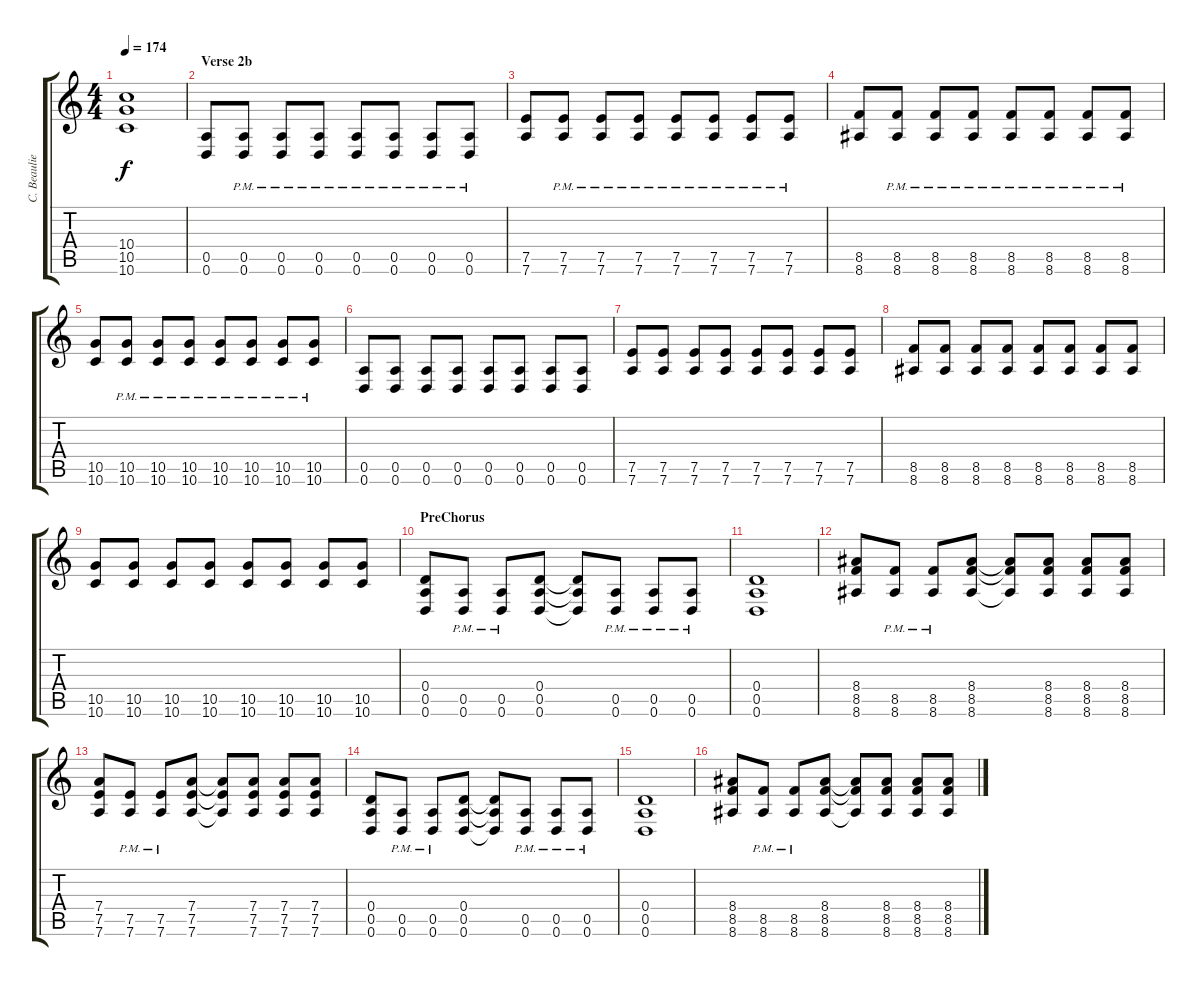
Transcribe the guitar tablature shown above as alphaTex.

\track ("C. Beaulieu" "C. Beaulie") {instrument overdrivenguitar}
\staff {score tabs}
\tuning (E4 B3 G3 D3 A2 D2) {hide}
\ts (4 4)
\tempo 174
\clef g2
\ks c
(10.4 10.5 10.6).1{dy f} |
\section ("" "Verse 2b")
(0.5 0.6).8 (0.5{pm} 0.6{pm}).8 (0.5{pm} 0.6{pm}).8 (0.5{pm} 0.6{pm}).8 (0.5{pm} 0.6{pm}).8 (0.5{pm} 0.6{pm}).8 (0.5{pm} 0.6{pm}).8 (0.5{pm} 0.6{pm}).8 |
(7.5 7.6).8 (7.5{pm} 7.6{pm}).8 (7.5{pm} 7.6{pm}).8 (7.5{pm} 7.6{pm}).8 (7.5{pm} 7.6{pm}).8 (7.5{pm} 7.6{pm}).8 (7.5{pm} 7.6{pm}).8 (7.5{pm} 7.6{pm}).8 |
(8.5 8.6).8 (8.5{pm} 8.6{pm}).8 (8.5{pm} 8.6{pm}).8 (8.5{pm} 8.6{pm}).8 (8.5{pm} 8.6{pm}).8 (8.5{pm} 8.6{pm}).8 (8.5{pm} 8.6{pm}).8 (8.5{pm} 8.6{pm}).8 |
(10.5 10.6).8 (10.5{pm} 10.6{pm}).8 (10.5{pm} 10.6{pm}).8 (10.5{pm} 10.6{pm}).8 (10.5{pm} 10.6{pm}).8 (10.5{pm} 10.6{pm}).8 (10.5{pm} 10.6{pm}).8 (10.5{pm} 10.6{pm}).8 |
(0.5 0.6).8 (0.5 0.6).8 (0.5 0.6).8 (0.5 0.6).8 (0.5 0.6).8 (0.5 0.6).8 (0.5 0.6).8 (0.5 0.6).8 |
(7.5 7.6).8 (7.5 7.6).8 (7.5 7.6).8 (7.5 7.6).8 (7.5 7.6).8 (7.5 7.6).8 (7.5 7.6).8 (7.5 7.6).8 |
(8.5 8.6).8 (8.5 8.6).8 (8.5 8.6).8 (8.5 8.6).8 (8.5 8.6).8 (8.5 8.6).8 (8.5 8.6).8 (8.5 8.6).8 |
(10.5 10.6).8 (10.5 10.6).8 (10.5 10.6).8 (10.5 10.6).8 (10.5 10.6).8 (10.5 10.6).8 (10.5 10.6).8 (10.5 10.6).8 |
\section ("" "PreChorus")
(0.4 0.5 0.6).8 (0.5{pm} 0.6{pm}).8 (0.5{pm} 0.6{pm}).8 (0.4 0.5 0.6).8 (0.4{t} 0.5{t} 0.6{t}).8 (0.5{pm} 0.6{pm}).8 (0.5{pm} 0.6{pm}).8 (0.5{pm} 0.6{pm}).8 |
(0.4 0.5 0.6).1 |
(8.4 8.5 8.6).8 (8.5{pm} 8.6{pm}).8 (8.5{pm} 8.6{pm}).8 (8.4 8.5 8.6).8 (8.4{t} 8.5{t} 8.6{t}).8 (8.4 8.5 8.6).8 (8.4 8.5 8.6).8 (8.4 8.5 8.6).8 |
(7.4 7.5 7.6).8 (7.5{pm} 7.6{pm}).8 (7.5{pm} 7.6{pm}).8 (7.4 7.5 7.6).8 (7.4{t} 7.5{t} 7.6{t}).8 (7.4 7.5 7.6).8 (7.4 7.5 7.6).8 (7.4 7.5 7.6).8 |
(0.4 0.5 0.6).8 (0.5{pm} 0.6{pm}).8 (0.5{pm} 0.6{pm}).8 (0.4 0.5 0.6).8 (0.4{t} 0.5{t} 0.6{t}).8 (0.5{pm} 0.6{pm}).8 (0.5{pm} 0.6{pm}).8 (0.5{pm} 0.6{pm}).8 |
(0.4 0.5 0.6).1 |
(8.4 8.5 8.6).8 (8.5{pm} 8.6{pm}).8 (8.5{pm} 8.6{pm}).8 (8.4 8.5 8.6).8 (8.4{t} 8.5{t} 8.6{t}).8 (8.4 8.5 8.6).8 (8.4 8.5 8.6).8 (8.4 8.5 8.6).8
